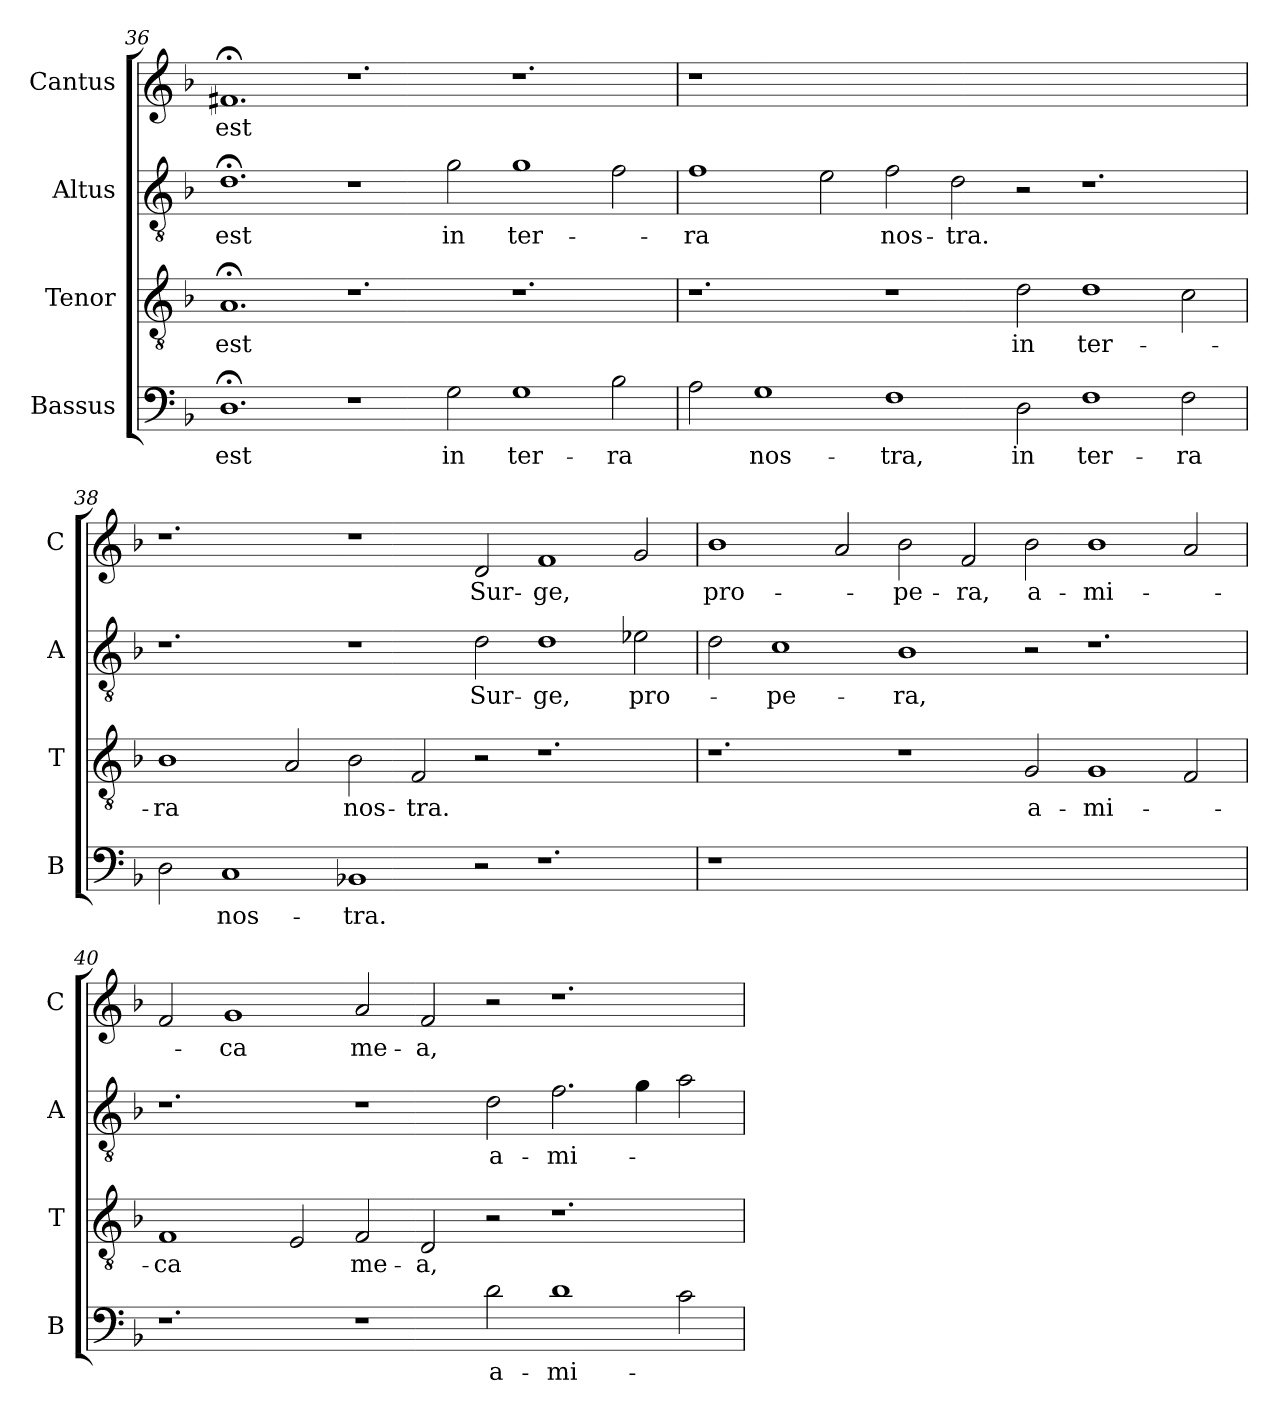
**kern	**text	**kern	**text	**kern	**text	**kern	**text
*part4	*part4	*part3	*part3	*part2	*part2	*part1	*part1
*staff4	*staff4	*staff3	*staff3	*staff2	*staff2	*staff1	*staff1
*I"Bassus	*	*I"Tenor	*	*I"Altus	*	*I"Cantus	*
*I'B	*	*I'T	*	*I'A	*	*I'C	*
*clefF4	*	*clefGv2	*	*clefGv2	*	*clefG2	*
*k[b-]	*	*k[b-]	*	*k[b-]	*	*k[b-]	*
*F:	*	*F:	*	*F:	*	*F:	*
=36	=36	=36	=36	=36	=36	=36	=36
1.D;<\	est	1.A;</	est	1.d;<\	est	1.f#X;</	est
1r	.	1.r	.	1r	.	1.r	.
2G\	in	.	.	2g\	in	.	.
1G\	ter-	1.r	.	1g\	ter-	1.r	.
2B-\	-ra	.	.	2f\	.	.	.
!!LO:LB:g=z
=37	=37	=37	=37	=37	=37	=37	=37
2A\	.	1.r	.	1f\	-ra	1r	.
1G\	nos-	.	.	.	.	.	.
.	.	.	.	2e\	.	2%7ryy	.
1F\	-tra,	1r	.	2f\	nos-	.	.
.	.	.	.	2d\	-tra.	.	.
!	!LO:LY:i	!	!	!	!	!	!
2D\	in	2d\	in	2r	.	.	.
!	!LO:LY:i	!	!	!	!	!	!
1F\	ter-	1d\	ter-	1.r	.	.	.
!	!LO:LY:i	!	!	!	!	!	!
2F\	-ra	2c\	.	.	.	.	.
=38	=38	=38	=38	=38	=38	=38	=38
2D\	.	1B-\	-ra	1.r	.	1.r	.
!	!LO:LY:i	!	!	!	!	!	!
1C/	nos-	.	.	.	.	.	.
.	.	2A/	.	.	.	.	.
!	!LO:LY:i	!	!	!	!	!	!
1BB-X/	-tra.	2B-\	nos-	1r	.	1r	.
.	.	2F/	-tra.	.	.	.	.
2r	.	2r	.	2d\	Sur-	2d/	Sur-
1.r	.	1.r	.	1d\	-ge,	1f/	-ge,
.	.	.	.	2e-X\	pro-	2g/	.
!!LO:LB:g=z
=39	=39	=39	=39	=39	=39	=39	=39
!	!	!	!	!	!	!	!LO:LY:i
1r	.	1.r	.	2d\	.	1b-\	pro-
.	.	.	.	1c\	-pe-	.	.
2%7ryy	.	.	.	.	.	2a/	.
!	!	!	!	!	!	!	!LO:LY:i
.	.	1r	.	1B-\	-ra,	2b-\	-pe-
!	!	!	!	!	!	!	!LO:LY:i
.	.	.	.	.	.	2f/	-ra,
.	.	2G/	a-	2r	.	2b-\	a-
!	!	!	!LO:LY:i	!	!	!	!
.	.	1G/	-mi-	1.r	.	1b-\	-mi-
.	.	2F/	.	.	.	2a/	.
=40	=40	=40	=40	=40	=40	=40	=40
!	!	!	!LO:LY:i	!	!	!	!
1.r	.	1F/	-ca	1.r	.	2f/	.
.	.	.	.	.	.	1g/	-ca
.	.	2E/	.	.	.	.	.
!	!	!	!LO:LY:i	!	!	!	!
1r	.	2F/	me-	1r	.	2a/	me-
!	!	!	!LO:LY:i	!	!	!	!
.	.	2D/	-a,	.	.	2f/	-a,
2d\	a-	2r	.	2d\	a-	2r	.
1d\	-mi-	1.r	.	2.f\	-mi-	1.r	.
.	.	.	.	4g\	.	.	.
2c\	.	.	.	2a\	.	.	.
=	=	=	=	=	=	=	=
*-	*-	*-	*-	*-	*-	*-	*-
